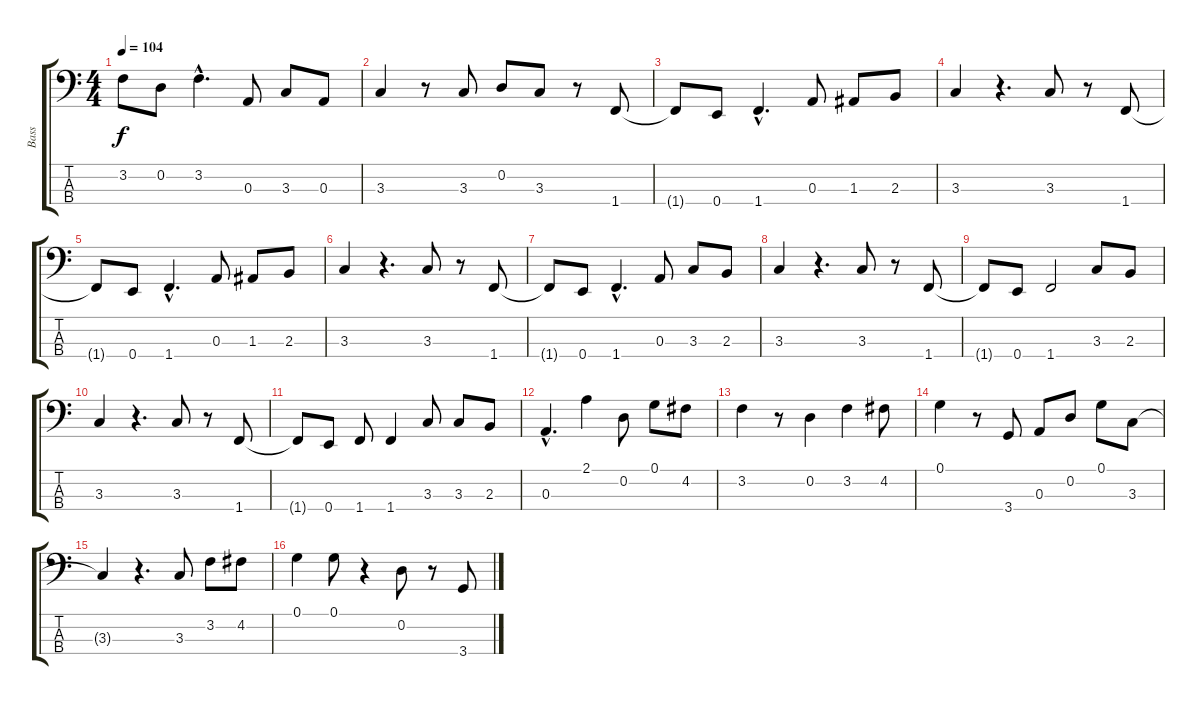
\track ("Bass" "Bass") {instrument acousticbass}
\staff {score tabs}
\tuning (G2 D2 A1 E1) {hide}
\ts (4 4)
\tempo 104
\clef f4
\ks c
3.2{t}.8{dy f} 0.2.8 3.2{hac}.4{d} 0.3.8 3.3.8 0.3.8 |
3.3.4 r.8 3.3.8 0.2.8 3.3.8 r.8 1.4.8 |
1.4{t}.8 0.4.8 1.4{hac}.4{d} 0.3.8 1.3.8 2.3.8 |
3.3.4 r.4{d} 3.3.8 r.8 1.4.8 |
1.4{t}.8 0.4.8 1.4{hac}.4{d} 0.3.8 1.3.8 2.3.8 |
3.3.4 r.4{d} 3.3.8 r.8 1.4.8 |
1.4{t}.8 0.4.8 1.4{hac}.4{d} 0.3.8 3.3.8 2.3.8 |
3.3.4 r.4{d} 3.3.8 r.8 1.4.8 |
1.4{t}.8 0.4.8 1.4.2 3.3.8 2.3.8 |
3.3.4 r.4{d} 3.3.8 r.8 1.4.8 |
1.4{t}.8 0.4.8 1.4.8 1.4.4 3.3.8 3.3.8 2.3.8 |
0.3{hac}.4{d} 2.1.4 0.2.8 0.1.8 4.2.8 |
3.2.4 r.8 0.2.4 3.2.4 4.2.8 |
0.1.4 r.8 3.4.8 0.3.8 0.2.8 0.1.8 3.3.8 |
3.3{t}.4 r.4{d} 3.3.8 3.2.8 4.2.8 |
0.1.4 0.1.8 r.4 0.2.8 r.8 3.4.8
